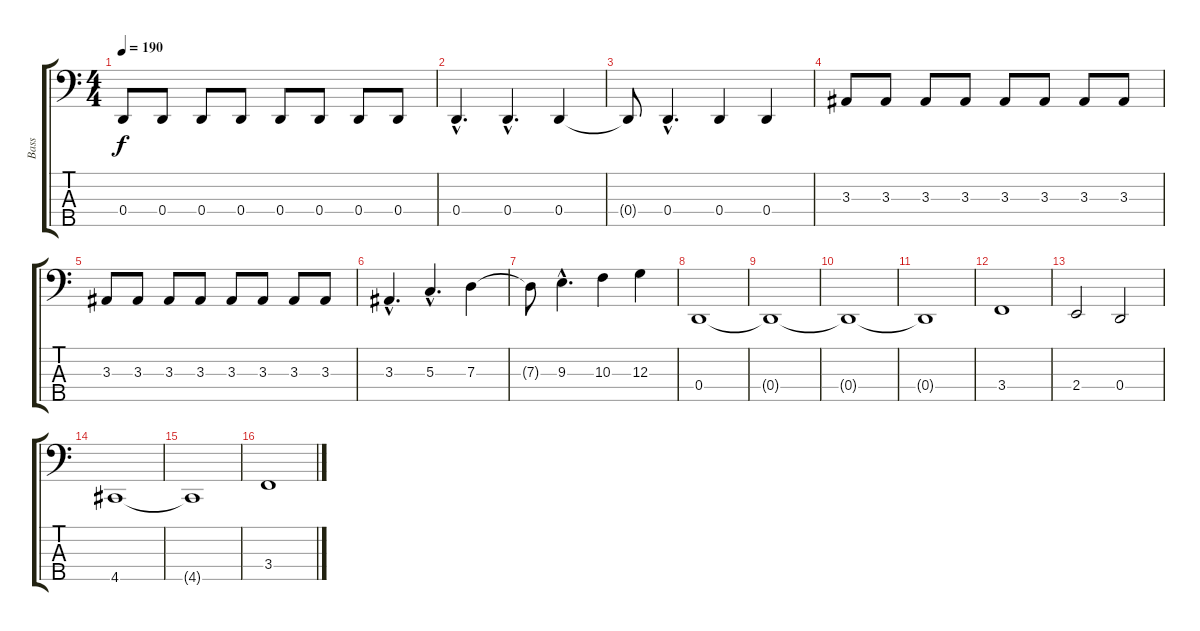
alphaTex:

\track ("Bass" "Bass") {instrument electricbassfinger}
\staff {score tabs}
\tuning (F2 C2 G1 D1 A0) {hide}
\ts (4 4)
\tempo 190
\clef f4
\ks c
0.4.8{dy f} 0.4.8 0.4.8 0.4.8 0.4.8 0.4.8 0.4.8 0.4.8 |
0.4{hac}.4{d} 0.4{hac}.4{d} 0.4.4 |
0.4{t}.8 0.4{hac}.4{d} 0.4.4 0.4.4 |
3.3.8 3.3.8 3.3.8 3.3.8 3.3.8 3.3.8 3.3.8 3.3.8 |
3.3.8 3.3.8 3.3.8 3.3.8 3.3.8 3.3.8 3.3.8 3.3.8 |
3.3{hac}.4{d} 5.3{hac}.4{d} 7.3.4 |
7.3{t}.8 9.3{hac}.4{d} 10.3.4 12.3.4 |
0.4.1 |
0.4{t}.1 |
0.4{t}.1 |
0.4{t}.1 |
3.4.1 |
2.4.2 0.4.2 |
4.5.1 |
4.5{t}.1 |
3.4.1
